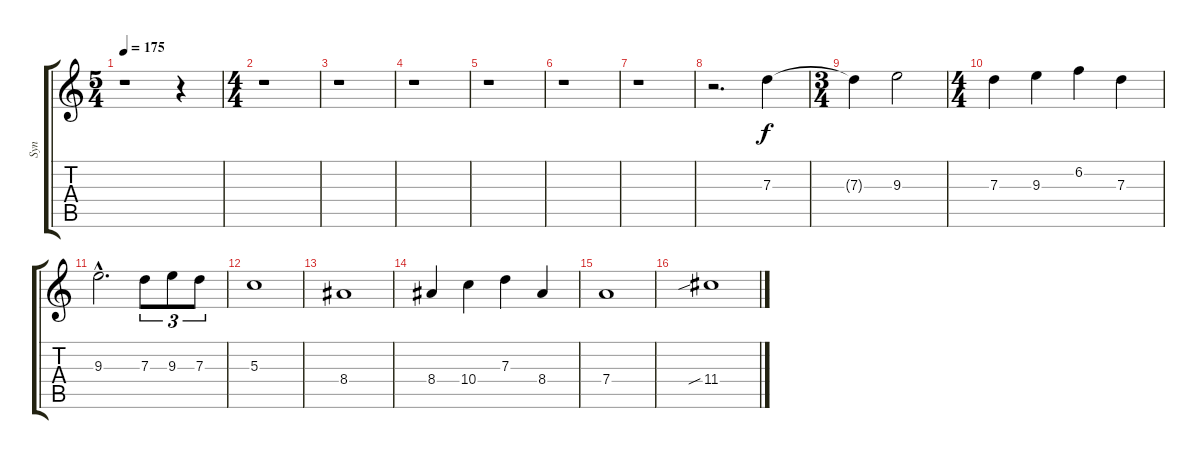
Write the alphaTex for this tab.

\track ("Syn" "Syn") {instrument distortionguitar}
\staff {score tabs}
\tuning (E4 B3 G3 D3 A2 D2) {hide}
\ts (5 4)
\tempo 175
\clef g2
\ks c
r.1{dy f} r.4 |
\ts (4 4)
r.1 |
r.1 |
r.1 |
r.1 |
r.1 |
r.1 |
r.2{d} 7.3.4 |
\ts (3 4)
7.3{t}.4 9.3.2 |
\ts (4 4)
7.3.4 9.3.4 6.2.4 7.3.4 |
9.3{hac}.2{d} 7.3.8{tu (3 2)} 9.3.8{tu (3 2)} 7.3.8{tu (3 2)} |
5.3.1 |
8.4.1 |
8.4.4 10.4.4 7.3.4 8.4.4 |
7.4.1 |
11.4{sib}.1
